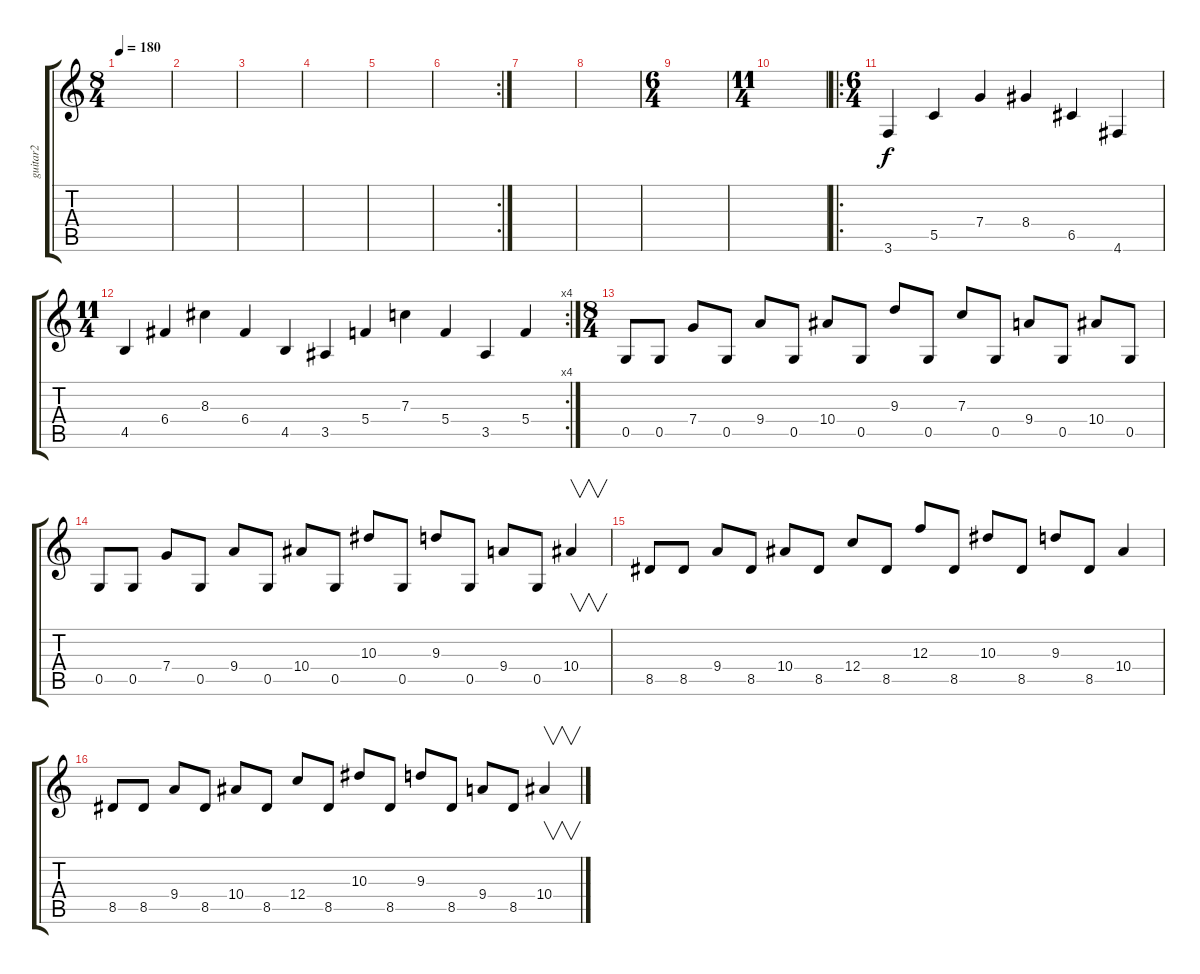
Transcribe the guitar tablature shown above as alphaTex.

\track ("guitar2" "guitar2") {instrument distortionguitar}
\staff {score tabs}
\tuning (D4 A3 F3 C3 G2 D2) {hide}
\ts (8 4)
\tempo 180
\clef g2
\ks c
|
|
|
|
|
\rc 2
|
|
|
\ts (6 4)
|
\ts (11 4)
|
\ro
\ts (6 4)
3.6.4 5.5.4 7.4.4 8.4.4 6.5.4 4.6.4 |
\rc 4
\ts (11 4)
4.5.4 6.4.4 8.3.4 6.4.4 4.5.4 3.5.4 5.4.4 7.3.4 5.4.4 3.5.4 5.4.4 |
\ts (8 4)
0.5.8 0.5.8 7.4.8 0.5.8 9.4.8 0.5.8 10.4.8 0.5.8 9.3.8 0.5.8 7.3.8 0.5.8 9.4.8 0.5.8 10.4.8 0.5.8 |
0.5.8 0.5.8 7.4.8 0.5.8 9.4.8 0.5.8 10.4.8 0.5.8 10.3.8 0.5.8 9.3.8 0.5.8 9.4.8 0.5.8 10.4.4{v} |
8.5.8 8.5.8 9.4.8 8.5.8 10.4.8 8.5.8 12.4.8 8.5.8 12.3.8 8.5.8 10.3.8 8.5.8 9.3.8 8.5.8 10.4.4 |
8.5.8 8.5.8 9.4.8 8.5.8 10.4.8 8.5.8 12.4.8 8.5.8 10.3.8 8.5.8 9.3.8 8.5.8 9.4.8 8.5.8 10.4.4{v}
